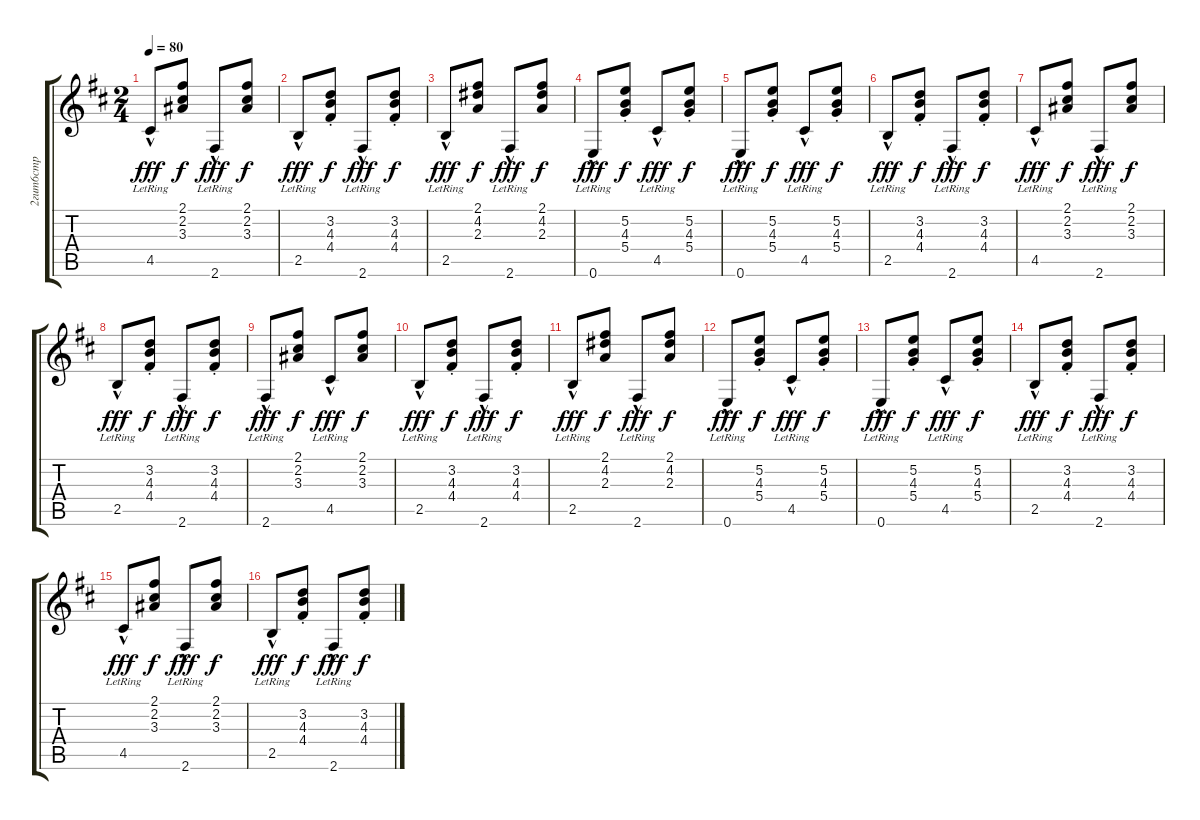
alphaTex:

\track ("2гит6стр" "2гит6стр") {instrument acousticguitarnylon}
\staff {score tabs}
\tuning (E4 B3 G3 D3 A2 E2) {hide}
\ts (2 4)
\tempo 80
\clef g2
\ks bminor
4.5{hac lr}.8{dy fff} (2.1 2.2 3.3).8{dy f} 2.6{hac lr}.8{dy fff} (2.1 2.2 3.3).8{dy f} |
2.5{hac lr}.8{dy fff} (3.2{st} 4.3{st} 4.4{st}).8{dy f} 2.6{hac lr}.8{dy fff} (3.2{st} 4.3{st} 4.4{st}).8{dy f} |
2.5{hac lr}.8{dy fff} (2.1 4.2 2.3).8{dy f} 2.6{hac lr}.8{dy fff} (2.1 4.2 2.3).8{dy f} |
0.6{hac lr}.8{dy fff} (5.2{st} 4.3{st} 5.4{st}).8{dy f} 4.5{hac lr}.8{dy fff} (5.2{st} 4.3{st} 5.4{st}).8{dy f} |
0.6{hac lr}.8{dy fff} (5.2{st} 4.3{st} 5.4{st}).8{dy f} 4.5{hac lr}.8{dy fff} (5.2{st} 4.3{st} 5.4{st}).8{dy f} |
2.5{hac lr}.8{dy fff} (3.2{st} 4.3{st} 4.4{st}).8{dy f} 2.6{hac lr}.8{dy fff} (3.2{st} 4.3{st} 4.4{st}).8{dy f} |
4.5{hac lr}.8{dy fff} (2.1 2.2 3.3).8{dy f} 2.6{hac lr}.8{dy fff} (2.1 2.2 3.3).8{dy f} |
2.5{hac lr}.8{dy fff} (3.2{st} 4.3{st} 4.4{st}).8{dy f} 2.6{hac lr}.8{dy fff} (3.2{st} 4.3{st} 4.4{st}).8{dy f} |
2.6{hac lr}.8{dy fff} (2.1 2.2 3.3).8{dy f} 4.5{hac lr}.8{dy fff} (2.1 2.2 3.3).8{dy f} |
2.5{hac lr}.8{dy fff} (3.2{st} 4.3{st} 4.4{st}).8{dy f} 2.6{hac lr}.8{dy fff} (3.2{st} 4.3{st} 4.4{st}).8{dy f} |
2.5{hac lr}.8{dy fff} (2.1 4.2 2.3).8{dy f} 2.6{hac lr}.8{dy fff} (2.1 4.2 2.3).8{dy f} |
0.6{hac lr}.8{dy fff} (5.2{st} 4.3{st} 5.4{st}).8{dy f} 4.5{hac lr}.8{dy fff} (5.2{st} 4.3{st} 5.4{st}).8{dy f} |
0.6{hac lr}.8{dy fff} (5.2{st} 4.3{st} 5.4{st}).8{dy f} 4.5{hac lr}.8{dy fff} (5.2{st} 4.3{st} 5.4{st}).8{dy f} |
2.5{hac lr}.8{dy fff} (3.2{st} 4.3{st} 4.4{st}).8{dy f} 2.6{hac lr}.8{dy fff} (3.2{st} 4.3{st} 4.4{st}).8{dy f} |
4.5{hac lr}.8{dy fff} (2.1 2.2 3.3).8{dy f} 2.6{hac lr}.8{dy fff} (2.1 2.2 3.3).8{dy f} |
2.5{hac lr}.8{dy fff} (3.2{st} 4.3{st} 4.4{st}).8{dy f} 2.6{hac lr}.8{dy fff} (3.2{st} 4.3{st} 4.4{st}).8{dy f}
